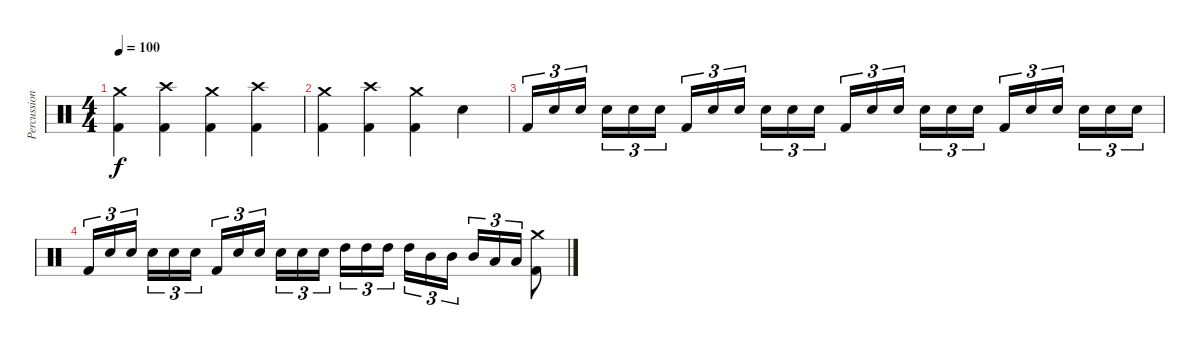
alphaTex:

\track ("Percussions" "Percussion") {instrument percussion}
\staff {score}
\articulation defaults
\ts (4 4)
\tempo 100
\clef neutral
\ks c
("Crash medium (hit)" "Kick (hit) 2").4{dy f} ("Crash high (hit)" "Kick (hit) 2").4 ("Crash medium (hit)" "Kick (hit) 2").4 ("Crash high (hit)" "Kick (hit) 2").4 |
("Crash medium (hit)" "Kick (hit) 2").4 ("Crash high (hit)" "Kick (hit) 2").4 ("Crash medium (hit)" "Kick (hit) 2").4 "Electric Snare (hit)".4 |
"Kick (hit) 2".16{tu (3 2)} "Electric Snare (hit)".16{tu (3 2)} "Electric Snare (hit)".16{tu (3 2)} "Electric Snare (hit)".16{tu (3 2)} "Electric Snare (hit)".16{tu (3 2)} "Electric Snare (hit)".16{tu (3 2)} "Kick (hit) 2".16{tu (3 2)} "Electric Snare (hit)".16{tu (3 2)} "Electric Snare (hit)".16{tu (3 2)} "Electric Snare (hit)".16{tu (3 2)} "Electric Snare (hit)".16{tu (3 2)} "Electric Snare (hit)".16{tu (3 2)} "Kick (hit) 2".16{tu (3 2)} "Electric Snare (hit)".16{tu (3 2)} "Electric Snare (hit)".16{tu (3 2)} "Electric Snare (hit)".16{tu (3 2)} "Electric Snare (hit)".16{tu (3 2)} "Electric Snare (hit)".16{tu (3 2)} "Kick (hit) 2".16{tu (3 2)} "Electric Snare (hit)".16{tu (3 2)} "Electric Snare (hit)".16{tu (3 2)} "Electric Snare (hit)".16{tu (3 2)} "Electric Snare (hit)".16{tu (3 2)} "Electric Snare (hit)".16{tu (3 2)} |
"Kick (hit) 2".16{tu (3 2)} "Electric Snare (hit)".16{tu (3 2)} "Electric Snare (hit)".16{tu (3 2)} "Electric Snare (hit)".16{tu (3 2)} "Electric Snare (hit)".16{tu (3 2)} "Electric Snare (hit)".16{tu (3 2)} "Kick (hit) 2".16{tu (3 2)} "Electric Snare (hit)".16{tu (3 2)} "Electric Snare (hit)".16{tu (3 2)} "Electric Snare (hit)".16{tu (3 2)} "Electric Snare (hit)".16{tu (3 2)} "Electric Snare (hit)".16{tu (3 2)} "High Tom (hit)".16{tu (3 2)} "High Tom (hit)".16{tu (3 2)} "High Tom (hit)".16{tu (3 2)} "High Tom (hit)".16{tu (3 2)} "Mid Tom (hit)".16{tu (3 2)} "Mid Tom (hit)".16{tu (3 2)} "Mid Tom (hit)".16{tu (3 2)} "Low Tom (hit)".16{tu (3 2)} "Low Tom (hit)".16{tu (3 2)} ("Crash medium (hit)" "Kick (hit) 2").8
